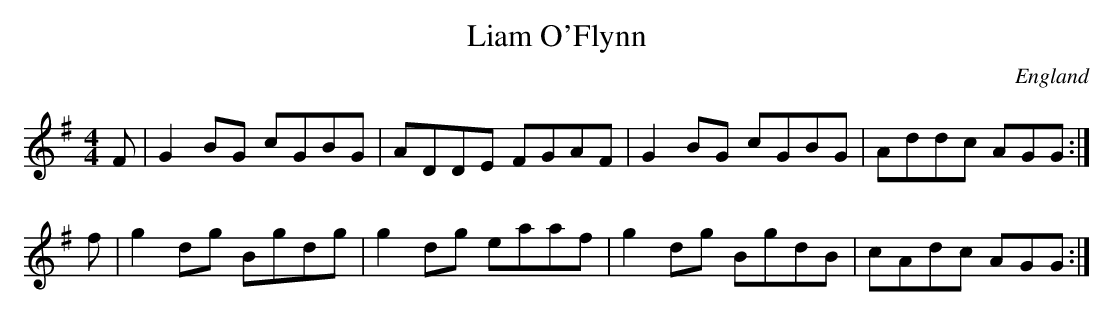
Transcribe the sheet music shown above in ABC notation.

X:1
T:Liam O'Flynn
O:England
M:4/4
L:1/8
K:G
F|G2BG cGBG|ADDE FGAF|G2BG cGBG|Addc AGG:|
f|g2dg Bgdg|g2dg eaaf|g2dg BgdB|cAdc AGG:|
